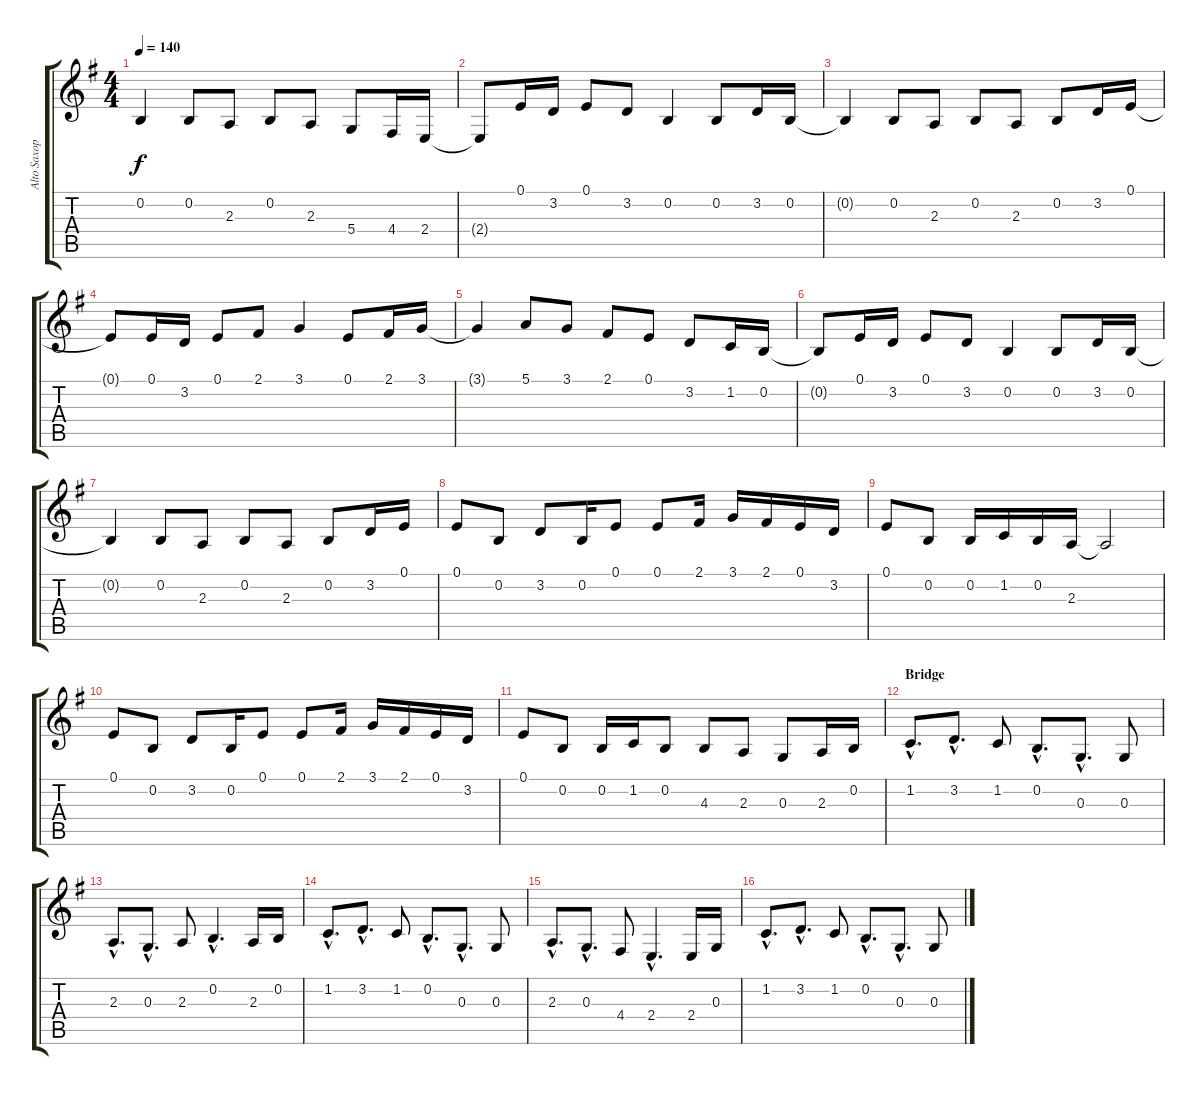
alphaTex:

\track ("Alto Saxophone" "Alto Saxop") {instrument altosax}
\staff {score tabs}
\tuning (E4 B3 G3 D3 A2 E2) {hide}
\ts (4 4)
\tempo 140
\clef g2
\ks g
0.2{t}.4{dy f} 0.2.8 2.3.8 0.2.8 2.3.8 5.4.8 4.4.16 2.4.16 |
2.4{t}.8 0.1.16 3.2.16 0.1.8 3.2.8 0.2.4 0.2.8 3.2.16 0.2.16 |
0.2{t}.4 0.2.8 2.3.8 0.2.8 2.3.8 0.2.8 3.2.16 0.1.16 |
0.1{t}.8 0.1.16 3.2.16 0.1.8 2.1.8 3.1.4 0.1.8 2.1.16 3.1.16 |
3.1{t}.4 5.1.8 3.1.8 2.1.8 0.1.8 3.2.8 1.2.16 0.2.16 |
0.2{t}.8 0.1.16 3.2.16 0.1.8 3.2.8 0.2.4 0.2.8 3.2.16 0.2.16 |
0.2{t}.4 0.2.8 2.3.8 0.2.8 2.3.8 0.2.8 3.2.16 0.1.16 |
0.1.8 0.2.8 3.2.8 0.2.16 0.1.8 0.1.8 2.1.16 3.1.16 2.1.16 0.1.16 3.2.16 |
0.1.8 0.2.8 0.2.16 1.2.16 0.2.16 2.3.16 2.3{t}.2 |
0.1.8 0.2.8 3.2.8 0.2.16 0.1.8 0.1.8 2.1.16 3.1.16 2.1.16 0.1.16 3.2.16 |
0.1.8 0.2.8 0.2.16 1.2.16 0.2.8 4.3.8 2.3.8 0.3.8 2.3.16 0.2.16 |
\section ("" "Bridge")
1.2{hac}.8{d} 3.2{hac}.8{d} 1.2.8 0.2{hac}.8{d} 0.3{hac}.8{d} 0.3.8 |
2.3{hac}.8{d} 0.3{hac}.8{d} 2.3.8 0.2{hac}.4{d} 2.3.16 0.2.16 |
1.2{hac}.8{d} 3.2{hac}.8{d} 1.2.8 0.2{hac}.8{d} 0.3{hac}.8{d} 0.3.8 |
2.3{hac}.8{d} 0.3{hac}.8{d} 4.4.8 2.4{hac}.4{d} 2.4.16 0.3.16 |
1.2{hac}.8{d} 3.2{hac}.8{d} 1.2.8 0.2{hac}.8{d} 0.3{hac}.8{d} 0.3.8
